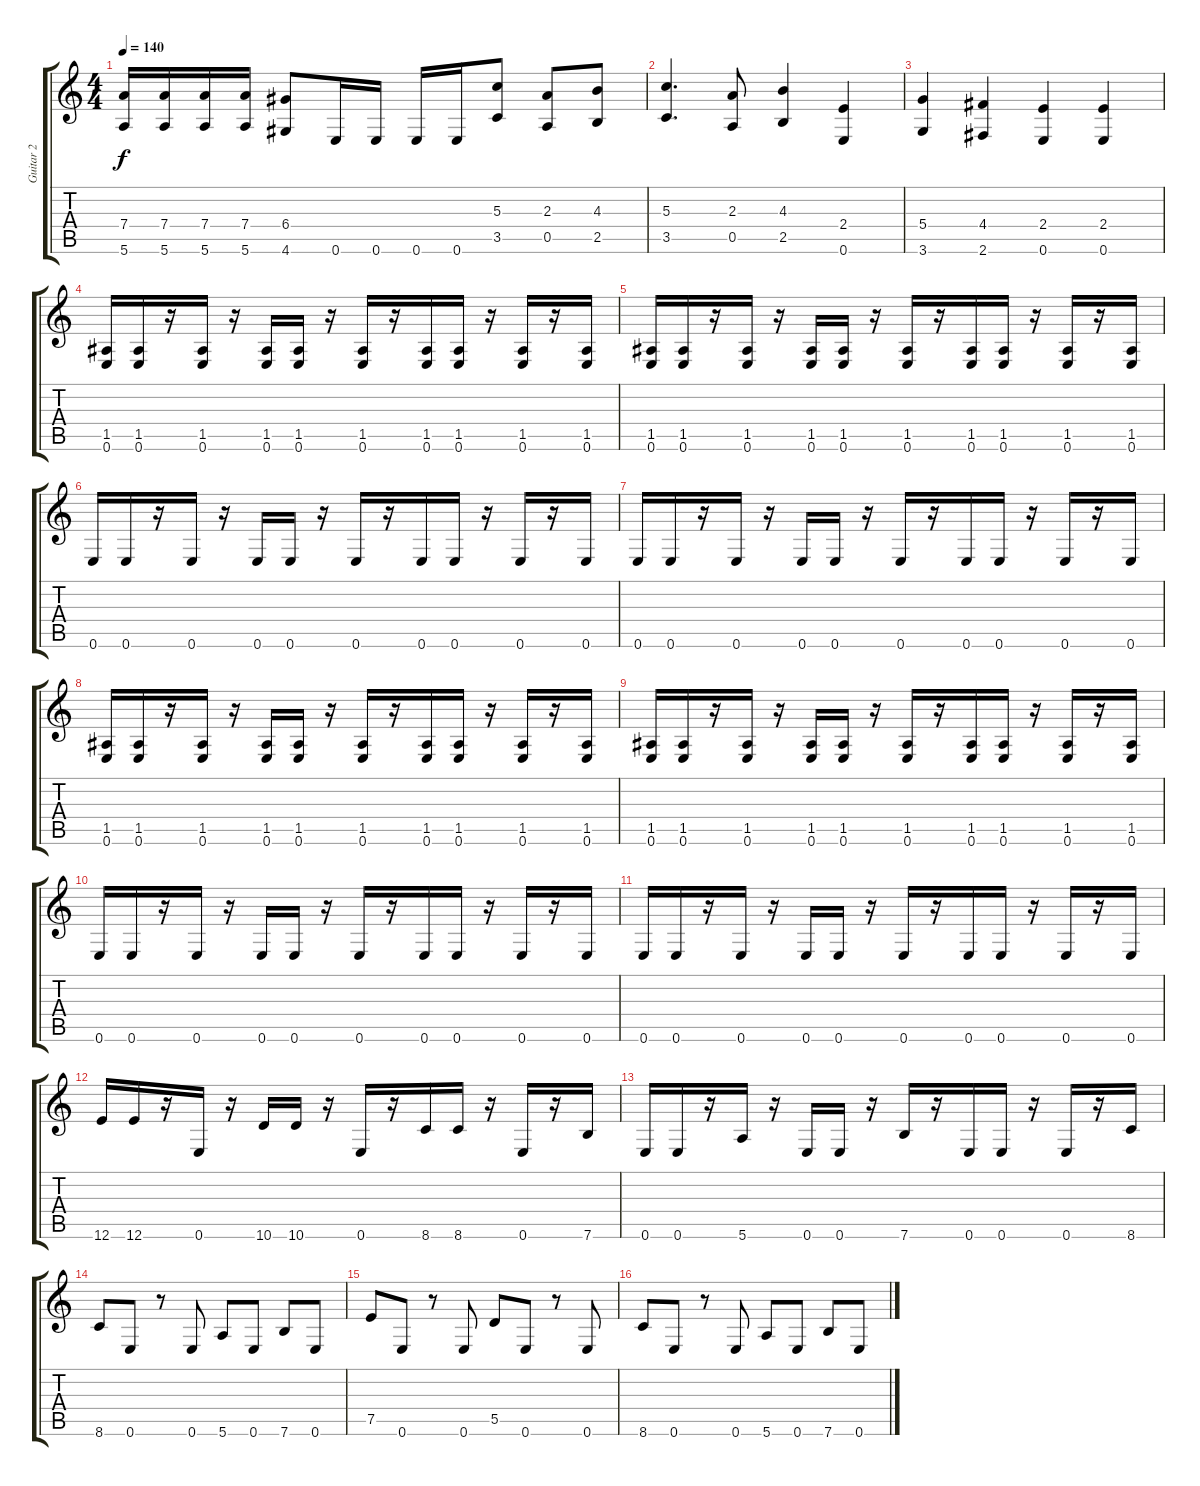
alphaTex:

\track ("Guitar 2" "Guitar 2") {instrument distortionguitar}
\staff {score tabs}
\tuning (E4 B3 G3 D3 A2 E2) {hide}
\ts (4 4)
\tempo 140
\clef g2
\ks c
(7.4 5.6).16{dy f} (7.4 5.6).16 (7.4 5.6).16 (7.4 5.6).16 (6.4 4.6).8 0.6.16 0.6.16 0.6.16 0.6.16 (5.3 3.5).8 (2.3 0.5).8 (4.3 2.5).8 |
(5.3 3.5).4{d} (2.3 0.5).8 (4.3 2.5).4 (2.4 0.6).4 |
(5.4 3.6).4 (4.4 2.6).4 (2.4 0.6).4 (2.4 0.6).4 |
(1.5 0.6).16 (1.5 0.6).16 r.16 (1.5 0.6).16 r.16 (1.5 0.6).16 (1.5 0.6).16 r.16 (1.5 0.6).16 r.16 (1.5 0.6).16 (1.5 0.6).16 r.16 (1.5 0.6).16 r.16 (1.5 0.6).16 |
(1.5 0.6).16 (1.5 0.6).16 r.16 (1.5 0.6).16 r.16 (1.5 0.6).16 (1.5 0.6).16 r.16 (1.5 0.6).16 r.16 (1.5 0.6).16 (1.5 0.6).16 r.16 (1.5 0.6).16 r.16 (1.5 0.6).16 |
0.6.16 0.6.16 r.16 0.6.16 r.16 0.6.16 0.6.16 r.16 0.6.16 r.16 0.6.16 0.6.16 r.16 0.6.16 r.16 0.6.16 |
0.6.16 0.6.16 r.16 0.6.16 r.16 0.6.16 0.6.16 r.16 0.6.16 r.16 0.6.16 0.6.16 r.16 0.6.16 r.16 0.6.16 |
(1.5 0.6).16 (1.5 0.6).16 r.16 (1.5 0.6).16 r.16 (1.5 0.6).16 (1.5 0.6).16 r.16 (1.5 0.6).16 r.16 (1.5 0.6).16 (1.5 0.6).16 r.16 (1.5 0.6).16 r.16 (1.5 0.6).16 |
(1.5 0.6).16 (1.5 0.6).16 r.16 (1.5 0.6).16 r.16 (1.5 0.6).16 (1.5 0.6).16 r.16 (1.5 0.6).16 r.16 (1.5 0.6).16 (1.5 0.6).16 r.16 (1.5 0.6).16 r.16 (1.5 0.6).16 |
0.6.16 0.6.16 r.16 0.6.16 r.16 0.6.16 0.6.16 r.16 0.6.16 r.16 0.6.16 0.6.16 r.16 0.6.16 r.16 0.6.16 |
0.6.16 0.6.16 r.16 0.6.16 r.16 0.6.16 0.6.16 r.16 0.6.16 r.16 0.6.16 0.6.16 r.16 0.6.16 r.16 0.6.16 |
12.6.16 12.6.16 r.16 0.6.16 r.16 10.6.16 10.6.16 r.16 0.6.16 r.16 8.6.16 8.6.16 r.16 0.6.16 r.16 7.6.16 |
0.6.16 0.6.16 r.16 5.6.16 r.16 0.6.16 0.6.16 r.16 7.6.16 r.16 0.6.16 0.6.16 r.16 0.6.16 r.16 8.6.16 |
8.6.8 0.6.8 r.8 0.6.8 5.6.8 0.6.8 7.6.8 0.6.8 |
7.5.8 0.6.8 r.8 0.6.8 5.5.8 0.6.8 r.8 0.6.8 |
8.6.8 0.6.8 r.8 0.6.8 5.6.8 0.6.8 7.6.8 0.6.8
